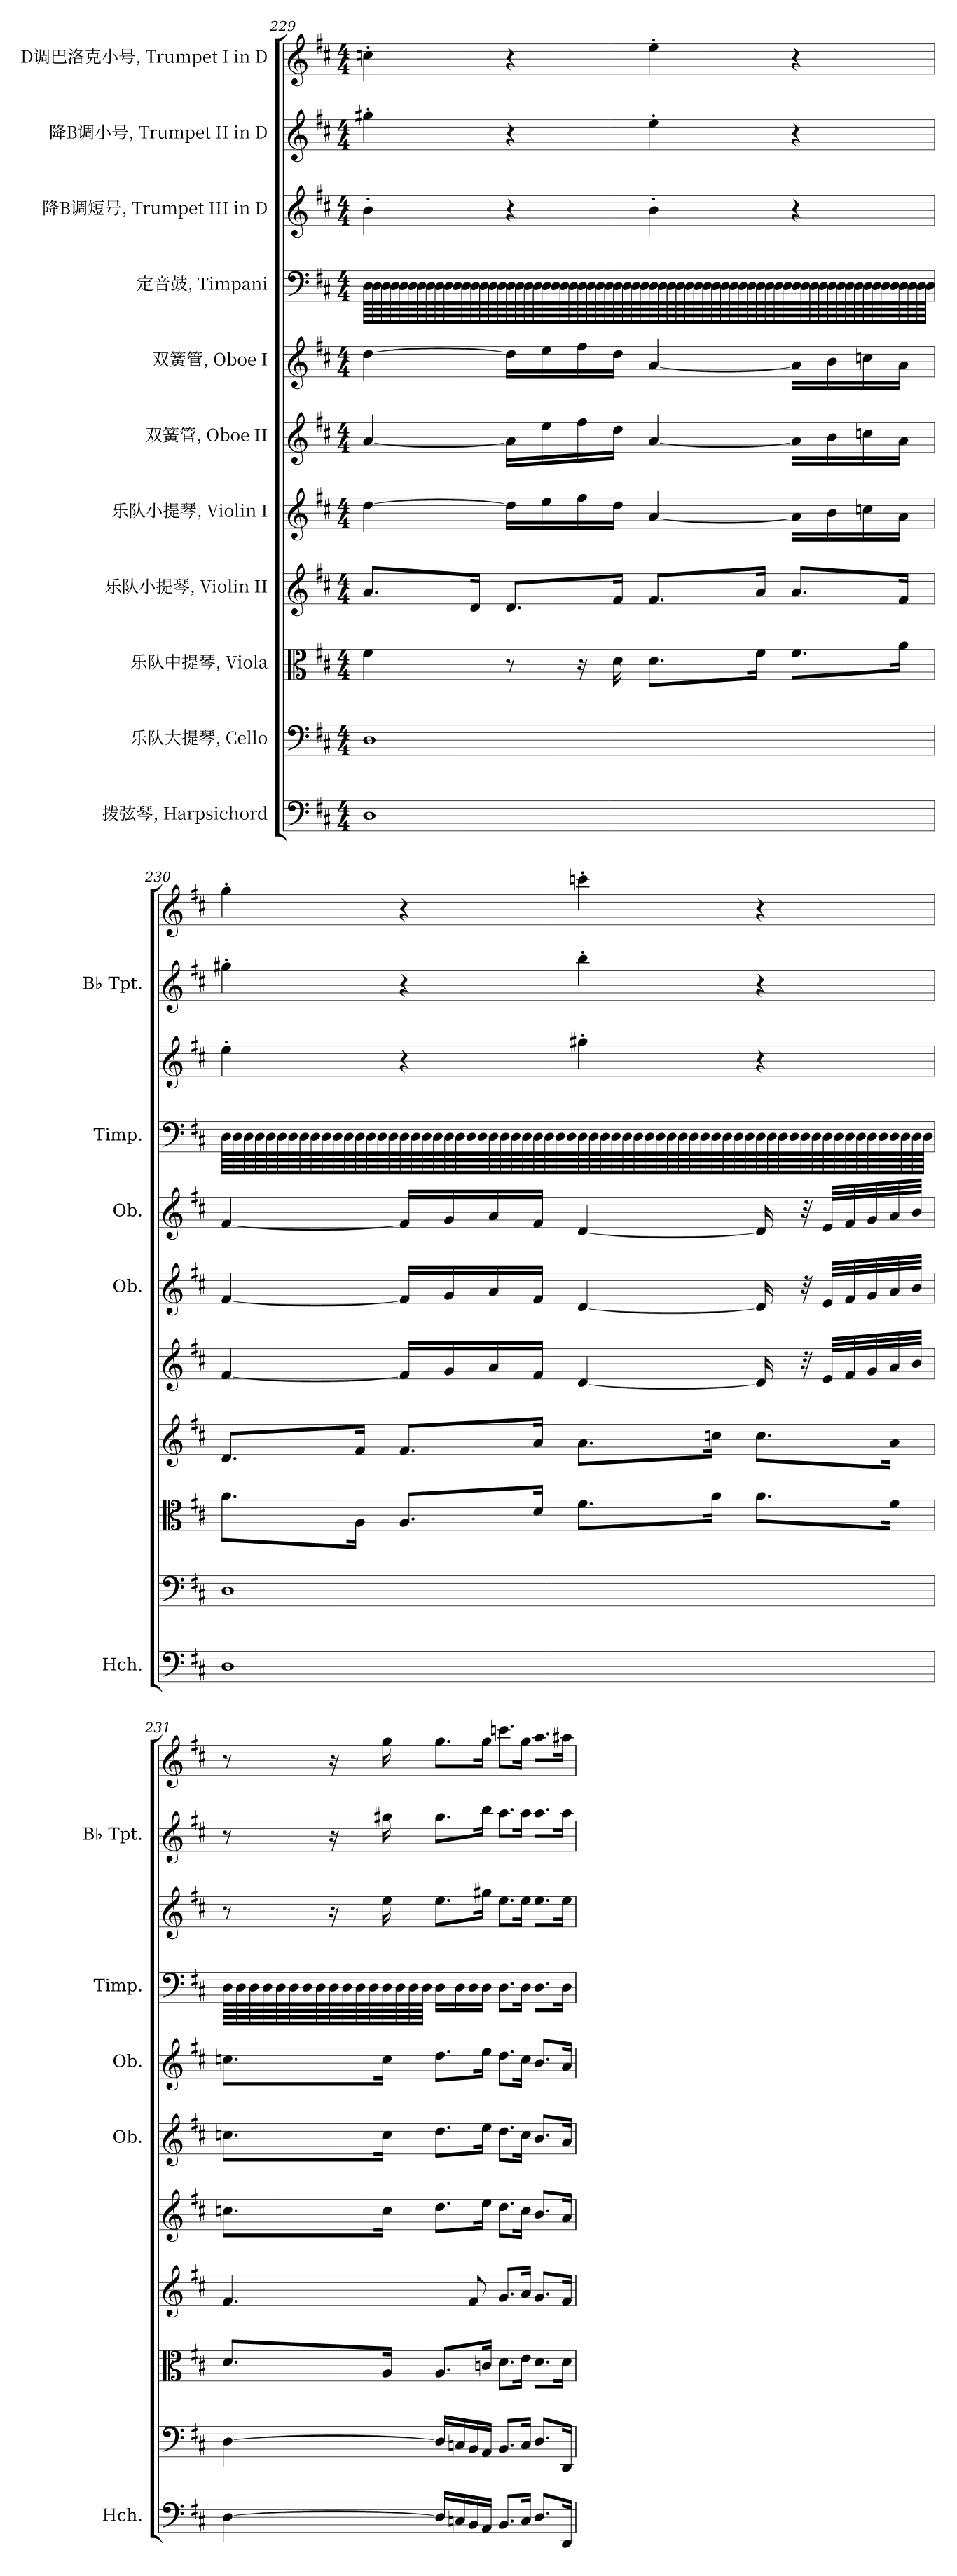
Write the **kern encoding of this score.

**kern	**kern	**kern	**kern	**kern	**kern	**kern	**kern	**kern	**kern	**kern
*part11	*part10	*part9	*part8	*part7	*part6	*part5	*part4	*part3	*part2	*part1
*staff11	*staff10	*staff9	*staff8	*staff7	*staff6	*staff5	*staff4	*staff3	*staff2	*staff1
*I"拨弦琴, Harpsichord	*I"乐队大提琴, Cello	*I"乐队中提琴, Viola	*I"乐队小提琴, Violin II	*I"乐队小提琴, Violin I	*I"双簧管, Oboe II	*I"双簧管, Oboe I	*I"定音鼓, Timpani	*I"降B调短号, Trumpet III in D	*I"降B调小号, Trumpet II in D	*I"D调巴洛克小号, Trumpet I in D
*I'Hch.	*	*	*	*	*I'Ob.	*I'Ob.	*I'Timp.	*	*I'B♭ Tpt.	*
!!LO:PB:g=z
*clefF4	*clefF4	*clefC3	*clefG2	*clefG2	*clefG2	*clefG2	*clefF4	*clefG2	*clefG2	*clefG2
*	*	*	*	*	*	*	*	*ITrd1c2	*ITrd1c2	*ITrd-1c-2
*k[f#c#]	*k[f#c#]	*k[f#c#]	*k[f#c#]	*k[f#c#]	*k[f#c#]	*k[f#c#]	*k[f#c#]	*k[]	*k[]	*k[f#c#g#d#]
*M4/4	*M4/4	*M4/4	*M4/4	*M4/4	*M4/4	*M4/4	*M4/4	*M4/4	*M4/4	*M4/4
*MM50	*MM50	*MM50	*MM50	*MM50	*MM50	*MM50	*MM50	*MM50	*MM50	*MM50
=229	=229	=229	=229	=229	=229	=229	=229	=229	=229	=229
1D	1D	4f#\	8.a/L	[4dd\	[4a/	[4dd\	64D\LLLL	4a'\	4ff#X'\	4ddn'\
.	.	.	.	.	.	.	64D\	.	.	.
.	.	.	.	.	.	.	64D\	.	.	.
.	.	.	.	.	.	.	64D\	.	.	.
.	.	.	.	.	.	.	64D\	.	.	.
.	.	.	.	.	.	.	64D\	.	.	.
.	.	.	.	.	.	.	64D\	.	.	.
.	.	.	.	.	.	.	64D\	.	.	.
.	.	.	.	.	.	.	64D\	.	.	.
.	.	.	.	.	.	.	64D\	.	.	.
.	.	.	.	.	.	.	64D\	.	.	.
.	.	.	.	.	.	.	64D\	.	.	.
.	.	.	16d/Jk	.	.	.	64D\	.	.	.
.	.	.	.	.	.	.	64D\	.	.	.
.	.	.	.	.	.	.	64D\	.	.	.
.	.	.	.	.	.	.	64D\	.	.	.
.	.	8r	8.d/L	16dd\LL]	16a\LL]	16dd\LL]	64D\	4r	4r	4r
.	.	.	.	.	.	.	64D\	.	.	.
.	.	.	.	.	.	.	64D\	.	.	.
.	.	.	.	.	.	.	64D\	.	.	.
.	.	.	.	16ee\	16ee\	16ee\	64D\	.	.	.
.	.	.	.	.	.	.	64D\	.	.	.
.	.	.	.	.	.	.	64D\	.	.	.
.	.	.	.	.	.	.	64D\	.	.	.
.	.	16r	.	16ff#\	16ff#\	16ff#\	64D\	.	.	.
.	.	.	.	.	.	.	64D\	.	.	.
.	.	.	.	.	.	.	64D\	.	.	.
.	.	.	.	.	.	.	64D\	.	.	.
.	.	16d\	16f#/Jk	16dd\JJ	16dd\JJ	16dd\JJ	64D\	.	.	.
.	.	.	.	.	.	.	64D\	.	.	.
.	.	.	.	.	.	.	64D\	.	.	.
.	.	.	.	.	.	.	64D\	.	.	.
.	.	8.d\L	8.f#/L	[4a/	[4a/	[4a/	64D\	4a'\	4dd'\	4ff#'\
.	.	.	.	.	.	.	64D\	.	.	.
.	.	.	.	.	.	.	64D\	.	.	.
.	.	.	.	.	.	.	64D\	.	.	.
.	.	.	.	.	.	.	64D\	.	.	.
.	.	.	.	.	.	.	64D\	.	.	.
.	.	.	.	.	.	.	64D\	.	.	.
.	.	.	.	.	.	.	64D\	.	.	.
.	.	.	.	.	.	.	64D\	.	.	.
.	.	.	.	.	.	.	64D\	.	.	.
.	.	.	.	.	.	.	64D\	.	.	.
.	.	.	.	.	.	.	64D\	.	.	.
.	.	16f#\Jk	16a/Jk	.	.	.	64D\	.	.	.
.	.	.	.	.	.	.	64D\	.	.	.
.	.	.	.	.	.	.	64D\	.	.	.
.	.	.	.	.	.	.	64D\	.	.	.
.	.	8.f#\L	8.a/L	16a\LL]	16a\LL]	16a\LL]	64D\	4r	4r	4r
.	.	.	.	.	.	.	64D\	.	.	.
.	.	.	.	.	.	.	64D\	.	.	.
.	.	.	.	.	.	.	64D\	.	.	.
.	.	.	.	16b\	16b\	16b\	64D\	.	.	.
.	.	.	.	.	.	.	64D\	.	.	.
.	.	.	.	.	.	.	64D\	.	.	.
.	.	.	.	.	.	.	64D\	.	.	.
.	.	.	.	16ccn\	16ccn\	16ccn\	64D\	.	.	.
.	.	.	.	.	.	.	64D\	.	.	.
.	.	.	.	.	.	.	64D\	.	.	.
.	.	.	.	.	.	.	64D\	.	.	.
.	.	16a\Jk	16f#/Jk	16a\JJ	16a\JJ	16a\JJ	64D\	.	.	.
.	.	.	.	.	.	.	64D\	.	.	.
.	.	.	.	.	.	.	64D\	.	.	.
.	.	.	.	.	.	.	64D\JJJJ	.	.	.
!!LO:PB:g=z
=230	=230	=230	=230	=230	=230	=230	=230	=230	=230	=230
1D	1D	8.a\L	8.d/L	[4f#/	[4f#/	[4f#/	64D\LLLL	4dd'\	4ff#X'\	4aa'\
.	.	.	.	.	.	.	64D\	.	.	.
.	.	.	.	.	.	.	64D\	.	.	.
.	.	.	.	.	.	.	64D\	.	.	.
.	.	.	.	.	.	.	64D\	.	.	.
.	.	.	.	.	.	.	64D\	.	.	.
.	.	.	.	.	.	.	64D\	.	.	.
.	.	.	.	.	.	.	64D\	.	.	.
.	.	.	.	.	.	.	64D\	.	.	.
.	.	.	.	.	.	.	64D\	.	.	.
.	.	.	.	.	.	.	64D\	.	.	.
.	.	.	.	.	.	.	64D\	.	.	.
.	.	16A\Jk	16f#/Jk	.	.	.	64D\	.	.	.
.	.	.	.	.	.	.	64D\	.	.	.
.	.	.	.	.	.	.	64D\	.	.	.
.	.	.	.	.	.	.	64D\	.	.	.
.	.	8.A/L	8.f#/L	16f#/LL]	16f#/LL]	16f#/LL]	64D\	4r	4r	4r
.	.	.	.	.	.	.	64D\	.	.	.
.	.	.	.	.	.	.	64D\	.	.	.
.	.	.	.	.	.	.	64D\	.	.	.
.	.	.	.	16g/	16g/	16g/	64D\	.	.	.
.	.	.	.	.	.	.	64D\	.	.	.
.	.	.	.	.	.	.	64D\	.	.	.
.	.	.	.	.	.	.	64D\	.	.	.
.	.	.	.	16a/	16a/	16a/	64D\	.	.	.
.	.	.	.	.	.	.	64D\	.	.	.
.	.	.	.	.	.	.	64D\	.	.	.
.	.	.	.	.	.	.	64D\	.	.	.
.	.	16d/Jk	16a/Jk	16f#/JJ	16f#/JJ	16f#/JJ	64D\	.	.	.
.	.	.	.	.	.	.	64D\	.	.	.
.	.	.	.	.	.	.	64D\	.	.	.
.	.	.	.	.	.	.	64D\	.	.	.
.	.	8.f#\L	8.a\L	[4d/	[4d/	[4d/	64D\	4ff#X'\	4aa'\	4dddn'\
.	.	.	.	.	.	.	64D\	.	.	.
.	.	.	.	.	.	.	64D\	.	.	.
.	.	.	.	.	.	.	64D\	.	.	.
.	.	.	.	.	.	.	64D\	.	.	.
.	.	.	.	.	.	.	64D\	.	.	.
.	.	.	.	.	.	.	64D\	.	.	.
.	.	.	.	.	.	.	64D\	.	.	.
.	.	.	.	.	.	.	64D\	.	.	.
.	.	.	.	.	.	.	64D\	.	.	.
.	.	.	.	.	.	.	64D\	.	.	.
.	.	.	.	.	.	.	64D\	.	.	.
.	.	16a\Jk	16ccn\Jk	.	.	.	64D\	.	.	.
.	.	.	.	.	.	.	64D\	.	.	.
.	.	.	.	.	.	.	64D\	.	.	.
.	.	.	.	.	.	.	64D\	.	.	.
.	.	8.a\L	8.cc\L	16d/]	16d/]	16d/]	64D\	4r	4r	4r
.	.	.	.	.	.	.	64D\	.	.	.
.	.	.	.	.	.	.	64D\	.	.	.
.	.	.	.	.	.	.	64D\	.	.	.
.	.	.	.	32r	32r	32r	64D\	.	.	.
.	.	.	.	.	.	.	64D\	.	.	.
.	.	.	.	32e/LLL	32e/LLL	32e/LLL	64D\	.	.	.
.	.	.	.	.	.	.	64D\	.	.	.
.	.	.	.	32f#/	32f#/	32f#/	64D\	.	.	.
.	.	.	.	.	.	.	64D\	.	.	.
.	.	.	.	32g/	32g/	32g/	64D\	.	.	.
.	.	.	.	.	.	.	64D\	.	.	.
.	.	16f#\Jk	16a\Jk	32a/	32a/	32a/	64D\	.	.	.
.	.	.	.	.	.	.	64D\	.	.	.
.	.	.	.	32b/JJJ	32b/JJJ	32b/JJJ	64D\	.	.	.
.	.	.	.	.	.	.	64D\JJJJ	.	.	.
!!LO:PB:g=z
=231	=231	=231	=231	=231	=231	=231	=231	=231	=231	=231
[4D\	[4D\	8.d/L	4.f#/	8.ccn\L	8.ccn\L	8.ccn\L	64D\LLLL	8r	8r	8r
.	.	.	.	.	.	.	64D\	.	.	.
.	.	.	.	.	.	.	64D\	.	.	.
.	.	.	.	.	.	.	64D\	.	.	.
.	.	.	.	.	.	.	64D\	.	.	.
.	.	.	.	.	.	.	64D\	.	.	.
.	.	.	.	.	.	.	64D\	.	.	.
.	.	.	.	.	.	.	64D\	.	.	.
.	.	.	.	.	.	.	64D\	16r	16r	16r
.	.	.	.	.	.	.	64D\	.	.	.
.	.	.	.	.	.	.	64D\	.	.	.
.	.	.	.	.	.	.	64D\	.	.	.
.	.	16A/Jk	.	16cc\Jk	16cc\Jk	16cc\Jk	64D\	16dd\	16ff#X\	16aa\
.	.	.	.	.	.	.	64D\	.	.	.
.	.	.	.	.	.	.	64D\	.	.	.
.	.	.	.	.	.	.	64D\JJJJ	.	.	.
16D/LL]	16D/LL]	8.A/L	.	8.dd\L	8.dd\L	8.dd\L	16D\LL	8.dd\L	8.ff#\L	8.aa\L
16Cn/	16Cn/	.	.	.	.	.	16D\	.	.	.
16BB/	16BB/	.	8f#/	.	.	.	16D\	.	.	.
16AA/JJ	16AA/JJ	16cn/Jk	.	16ee\Jk	16ee\Jk	16ee\Jk	16D\JJ	16ff#X\Jk	16aa\Jk	16aa\Jk
8.BB/L	8.BB/L	8.d\L	8.g/L	8.dd\L	8.dd\L	8.dd\L	8.D\L	8.dd\L	8.gg\L	8.dddn\L
16C/Jk	16C/Jk	16e\Jk	16a/Jk	16cc\Jk	16cc\Jk	16cc\Jk	16D\Jk	16dd\Jk	16gg\Jk	16aa\Jk
8.D/L	8.D/L	8.d\L	8.g/L	8.b/L	8.b/L	8.b/L	8.D\L	8.dd\L	8.gg\L	8.bb\L
16DD/Jk	16DD/Jk	16d\Jk	16f#/Jk	16a/Jk	16a/Jk	16a/Jk	16D\Jk	16dd\Jk	16gg\Jk	16bb#X\Jk
=	=	=	=	=	=	=	=	=	=	=
*-	*-	*-	*-	*-	*-	*-	*-	*-	*-	*-
